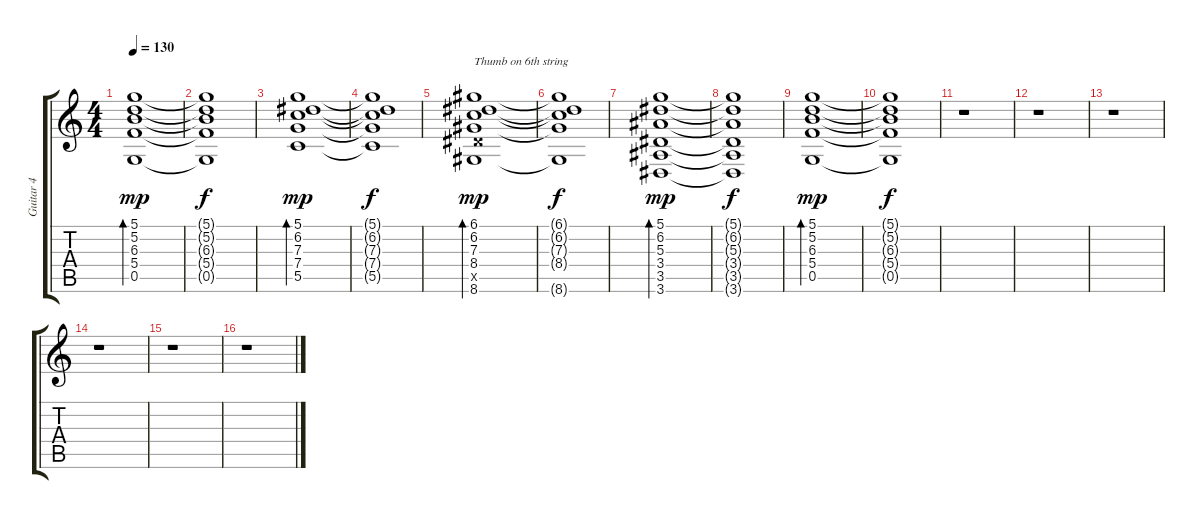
\track ("Guitar 4" "Guitar 4") {instrument distortionguitar}
\staff {score tabs}
\tuning (D4 A3 F3 C3 G2 C2) {hide}
\ts (4 4)
\tempo 130
\clef g2
\ks c
(5.1 5.2 6.3 5.4 0.5).1{bd 480 dy mp} |
(5.1{t} 5.2{t} 6.3{t} 5.4{t} 0.5{t}).1{dy f} |
(5.1 6.2 7.3 7.4 5.5).1{bd 480 dy mp} |
(5.1{t} 6.2{t} 7.3{t} 7.4{t} 5.5{t}).1{dy f} |
(6.1 6.2 7.3 8.4 8.5{x} 8.6).1{bd 480 txt "Thumb on 6th string" dy mp} |
(6.1{t} 6.2{t} 7.3{t} 8.4{t} 8.6{t}).1{dy f} |
(5.1 6.2 5.3 3.4 3.5 3.6).1{bd 480 dy mp} |
(5.1{t} 6.2{t} 5.3{t} 3.4{t} 3.5{t} 3.6{t}).1{dy f} |
(5.1 5.2 6.3 5.4 0.5).1{bd 480 dy mp} |
(5.1{t} 5.2{t} 6.3{t} 5.4{t} 0.5{t}).1{dy f} |
r.1 |
r.1 |
r.1 |
r.1 |
r.1 |
r.1
